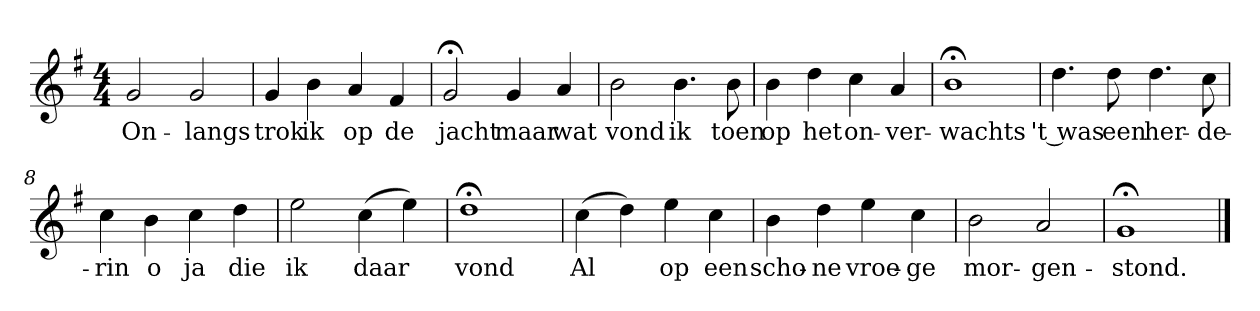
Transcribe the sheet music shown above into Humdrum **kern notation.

**kern	**text
*part1	*part1
*staff1	*staff1
*k[f#]	*
*G:	*
*M4/4	*
*MM120	*
=1	=1
2g	On-
2g	-langs
=2	=2
4g	trok
4b	ik
4a	op
4f#	de
=3	=3
2g;<	jacht
4g	maar
4a	wat
=4	=4
2b	vond
4.b	ik
8b	toen
=5	=5
4b	op
4dd	het
4cc	on-
4a	-ver-
=6	=6
1b;<	-wachts
=7	=7
4.dd	't was
8dd	een
4.dd	her-
8cc	-de-
=8	=8
4cc	-rin
4b	o
4cc	ja
4dd	die
=9	=9
2ee	ik
(4cc	daar
4ee)	.
=10	=10
1dd;<	vond
=11	=11
(4cc	Al
4dd)	.
4ee	op
4cc	een
=12	=12
4b	scho-
4dd	-ne
4ee	vroe-
4cc	-ge
=13	=13
2b	mor-
2a	-gen-
=14	=14
1g;<	-stond.
==	==
*-	*-
